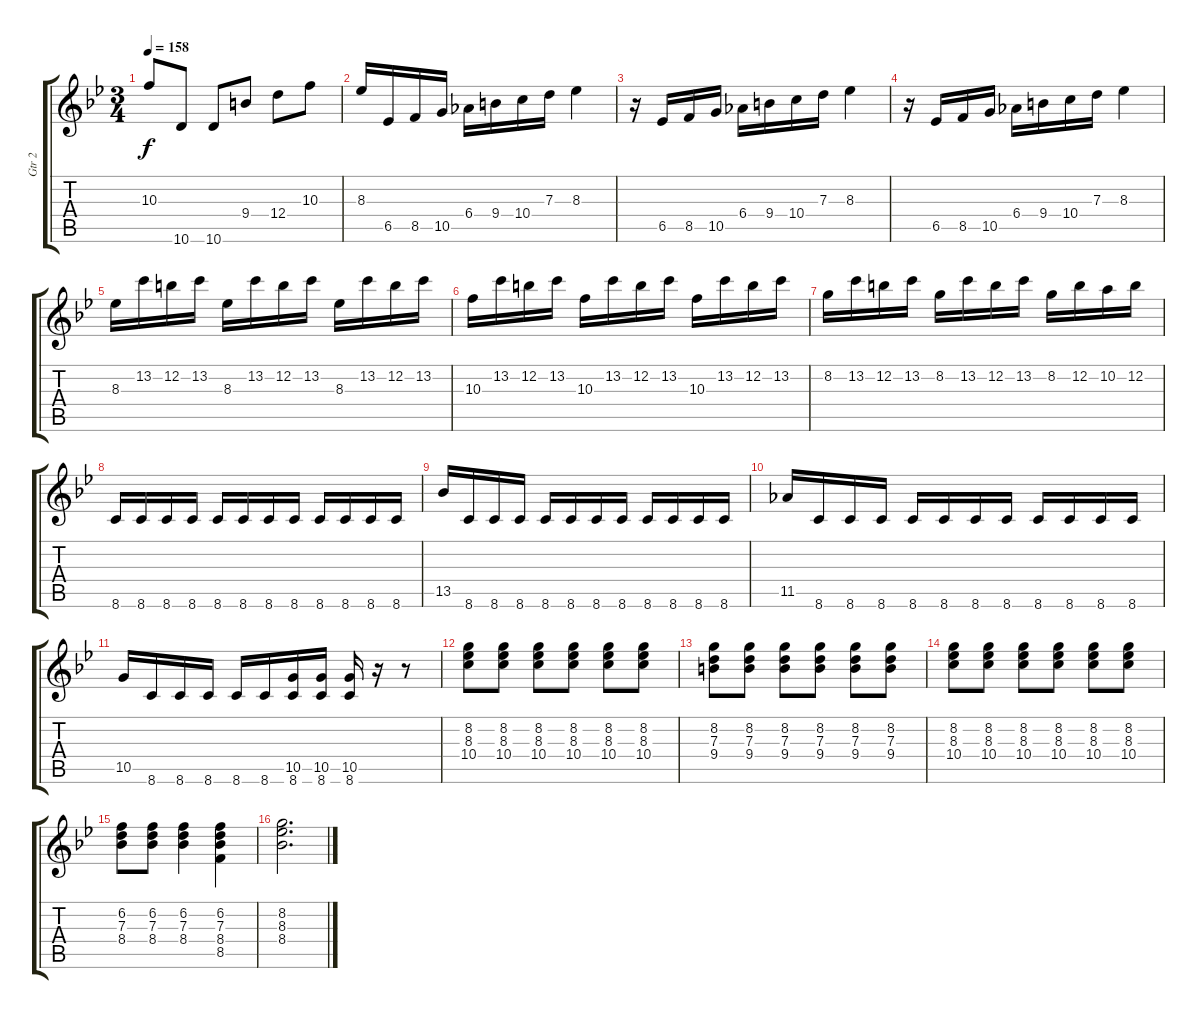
\track ("Gtr 2" "Gtr 2") {instrument overdrivenguitar}
\staff {score tabs}
\tuning (E4 B3 G3 D3 A2 E2) {hide}
\ts (3 4)
\tempo 158
\clef g2
\ks bb
10.3.8{dy f} 10.6.8 10.6.8 9.4.8 12.4.8 10.3.8 |
8.3.16 6.5.16 8.5.16 10.5.16 6.4.16 9.4.16 10.4.16 7.3.16 8.3.4 |
r.16 6.5.16 8.5.16 10.5.16 6.4.16 9.4.16 10.4.16 7.3.16 8.3.4 |
r.16 6.5.16 8.5.16 10.5.16 6.4.16 9.4.16 10.4.16 7.3.16 8.3.4 |
8.3.16 13.2.16 12.2.16 13.2.16 8.3.16 13.2.16 12.2.16 13.2.16 8.3.16 13.2.16 12.2.16 13.2.16 |
10.3.16 13.2.16 12.2.16 13.2.16 10.3.16 13.2.16 12.2.16 13.2.16 10.3.16 13.2.16 12.2.16 13.2.16 |
8.2.16 13.2.16 12.2.16 13.2.16 8.2.16 13.2.16 12.2.16 13.2.16 8.2.16 12.2.16 10.2.16 12.2.16 |
8.6.16 8.6.16 8.6.16 8.6.16 8.6.16 8.6.16 8.6.16 8.6.16 8.6.16 8.6.16 8.6.16 8.6.16 |
13.5.16 8.6.16 8.6.16 8.6.16 8.6.16 8.6.16 8.6.16 8.6.16 8.6.16 8.6.16 8.6.16 8.6.16 |
11.5.16 8.6.16 8.6.16 8.6.16 8.6.16 8.6.16 8.6.16 8.6.16 8.6.16 8.6.16 8.6.16 8.6.16 |
10.5.16 8.6.16 8.6.16 8.6.16 8.6.16 8.6.16 (10.5 8.6).16 (10.5 8.6).16 (10.5 8.6).16 r.16 r.8 |
(8.2 8.3 10.4).8 (8.2 8.3 10.4).8 (8.2 8.3 10.4).8 (8.2 8.3 10.4).8 (8.2 8.3 10.4).8 (8.2 8.3 10.4).8 |
(8.2 7.3 9.4).8 (8.2 7.3 9.4).8 (8.2 7.3 9.4).8 (8.2 7.3 9.4).8 (8.2 7.3 9.4).8 (8.2 7.3 9.4).8 |
(8.2 8.3 10.4).8 (8.2 8.3 10.4).8 (8.2 8.3 10.4).8 (8.2 8.3 10.4).8 (8.2 8.3 10.4).8 (8.2 8.3 10.4).8 |
(6.2 7.3 8.4).8 (6.2 7.3 8.4).8 (6.2 7.3 8.4).4 (6.2 7.3 8.4 8.5).4 |
(8.2 8.3 8.4).2{d}
